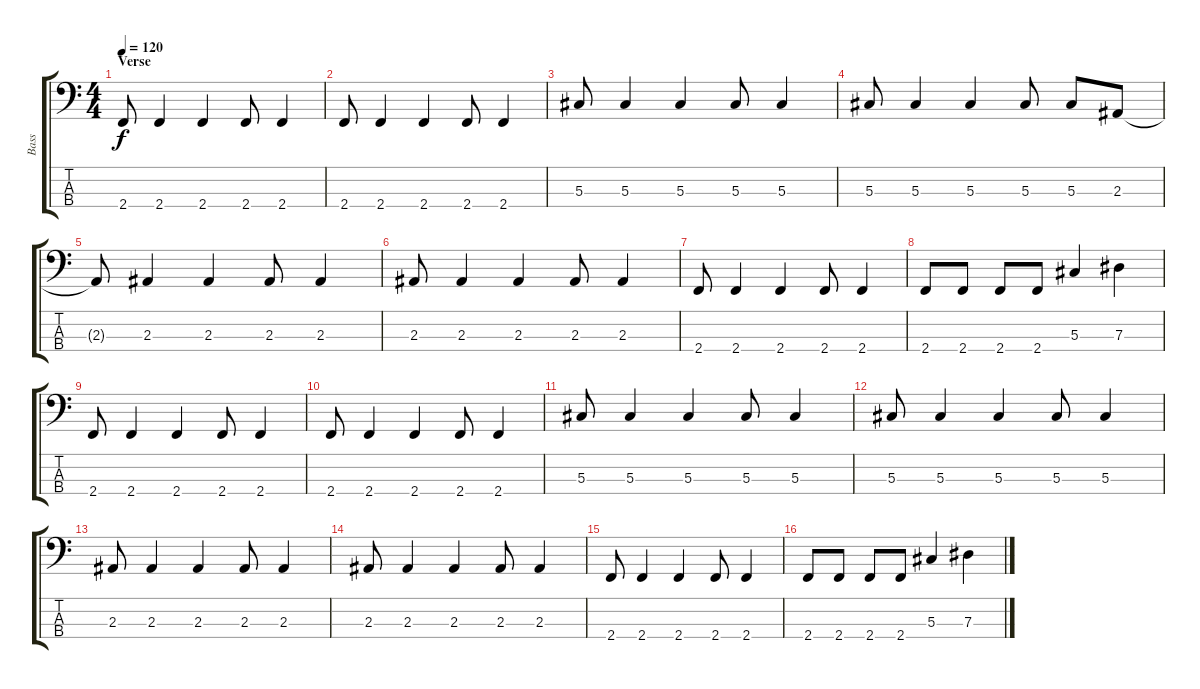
\track ("Bass" "Bass") {instrument electricbasspick}
\staff {score tabs}
\tuning (Gb2 Db2 Ab1 Eb1) {hide}
\ts (4 4)
\section ("" "Verse")
\tempo 120
\clef f4
\ks c
2.4.8{dy f} 2.4.4 2.4.4 2.4.8 2.4.4 |
2.4.8 2.4.4 2.4.4 2.4.8 2.4.4 |
5.3.8 5.3.4 5.3.4 5.3.8 5.3.4 |
5.3.8 5.3.4 5.3.4 5.3.8 5.3.8 2.3.8 |
2.3{t}.8 2.3.4 2.3.4 2.3.8 2.3.4 |
2.3.8 2.3.4 2.3.4 2.3.8 2.3.4 |
2.4.8 2.4.4 2.4.4 2.4.8 2.4.4 |
2.4.8 2.4.8 2.4.8 2.4.8 5.3.4 7.3.4 |
2.4.8 2.4.4 2.4.4 2.4.8 2.4.4 |
2.4.8 2.4.4 2.4.4 2.4.8 2.4.4 |
5.3.8 5.3.4 5.3.4 5.3.8 5.3.4 |
5.3.8 5.3.4 5.3.4 5.3.8 5.3.4 |
2.3.8 2.3.4 2.3.4 2.3.8 2.3.4 |
2.3.8 2.3.4 2.3.4 2.3.8 2.3.4 |
2.4.8 2.4.4 2.4.4 2.4.8 2.4.4 |
2.4.8 2.4.8 2.4.8 2.4.8 5.3.4 7.3.4
